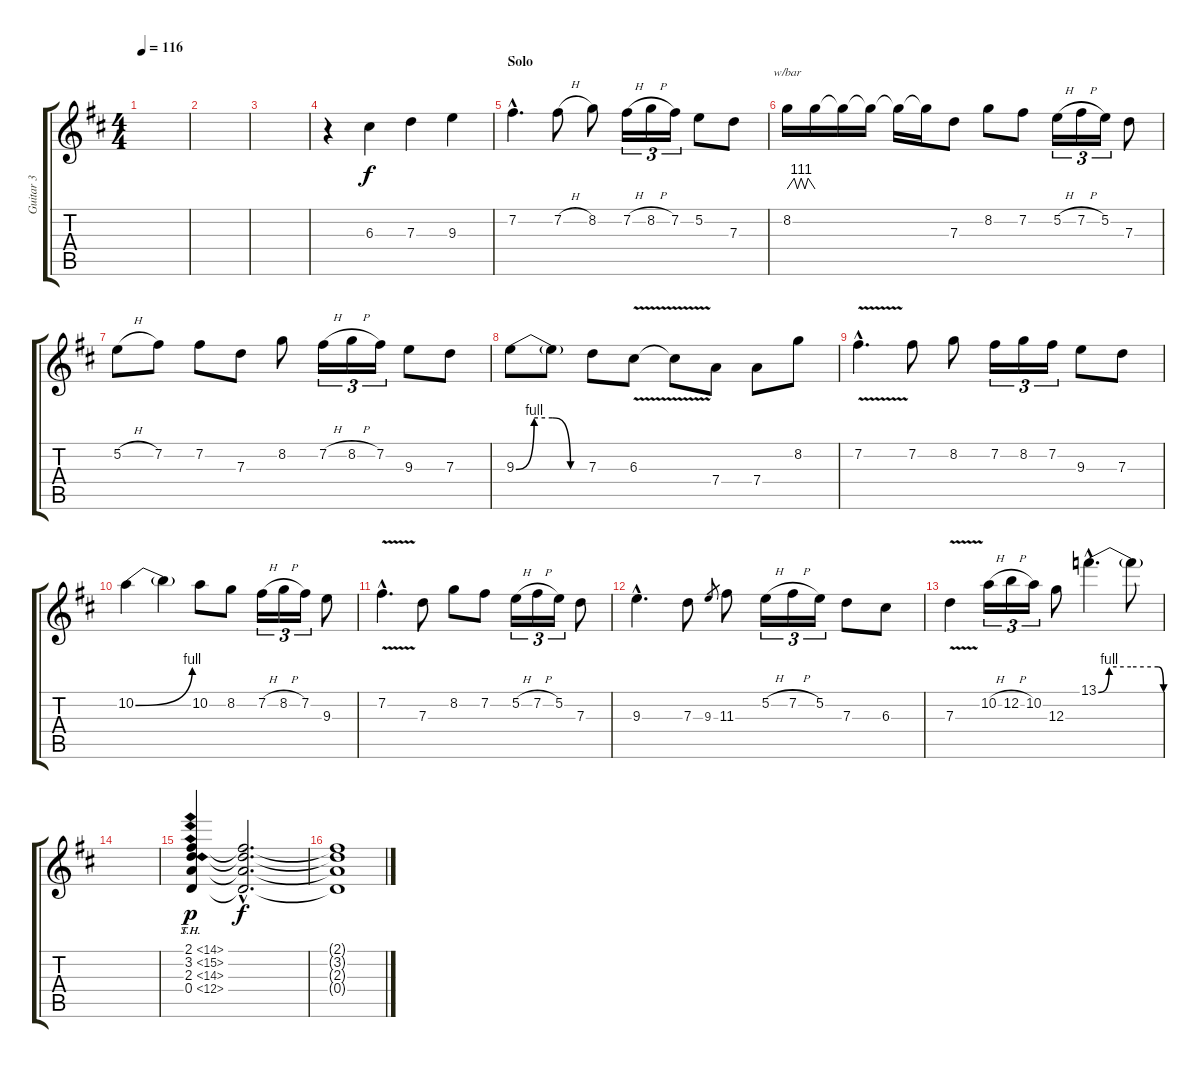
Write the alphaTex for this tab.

\track ("Guitar 3" "Guitar 3") {instrument distortionguitar}
\staff {score tabs}
\tuning (E4 B3 G3 D3 A2 E2) {hide}
\ts (4 4)
\tempo 116
\clef g2
\ks d
|
|
|
r.4 6.3.4 7.3.4 9.3.4 |
\section ("" "Solo")
7.2{hac}.4{d} 7.2{h}.8 8.2.8 7.2{h}.16{tu (3 2)} 8.2{h}.16{tu (3 2)} 7.2.16{tu (3 2)} 5.2.8 7.3.8 |
8.2.16{tbe (custom default 0 0 15 4 22 0 30 4 38 0 45 4 60 0)} 8.2{t}.16 8.2{t}.16 8.2{t}.16 8.2{t}.16 8.2{t}.16 7.3.8 8.2.8 7.2.8 5.2{h}.16{tu (3 2)} 7.2{h}.16{tu (3 2)} 5.2.16{tu (3 2)} 7.3.8 |
5.2{h}.8 7.2.8 7.2.8 7.3.8 8.2.8 7.2{h}.16{tu (3 2)} 8.2{h}.16{tu (3 2)} 7.2.16{tu (3 2)} 9.3.8 7.3.8 |
9.3{be (custom 0 0 15 4 30 4 45 0 60 0)}.8 9.3{t}.8 7.3.8 6.3{v}.8 6.3{t}.8 7.4.8 7.4.8 8.2.8 |
7.2{v hac}.4{d} 7.2.8 8.2.8 7.2.16{tu (3 2)} 8.2.16{tu (3 2)} 7.2.16{tu (3 2)} 9.3.8 7.3.8 |
10.2{be (bend 0 0 60 4)}.4 10.2{t}.4 10.2.8 8.2.8 7.2{h}.16{tu (3 2)} 8.2{h}.16{tu (3 2)} 7.2.16{tu (3 2)} 9.3.8 |
7.2{v hac}.4{d} 7.3.8 8.2.8 7.2.8 5.2{h}.16{tu (3 2)} 7.2{h}.16{tu (3 2)} 5.2.16{tu (3 2)} 7.3.8 |
9.3{hac}.4{d} 7.3.8 9.3.8{gr} 11.3.8 5.2{h}.16{tu (3 2)} 7.2{h}.16{tu (3 2)} 5.2.16{tu (3 2)} 7.3.8 6.3.8 |
7.3{v}.4 10.2{h}.16{tu (3 2)} 12.2{h}.16{tu (3 2)} 10.2.16{tu (3 2)} 12.3.8 13.1{be (custom 0 0 10 4 30 4 55 4 60 0) hac}.4{d} 13.1{t}.8 |
|
(2.1{th 12} 3.2{sh 12} 2.3{sh 12} 0.4{sh 12}).4{dy p volume 0 instrument distortionguitar} (2.1{hac t} 3.2{hac t} 2.3{hac t} 0.4{hac t}).2{d dy f volume 16 instrument distortionguitar} |
(2.1{t} 3.2{t} 2.3{t} 0.4{t}).1
